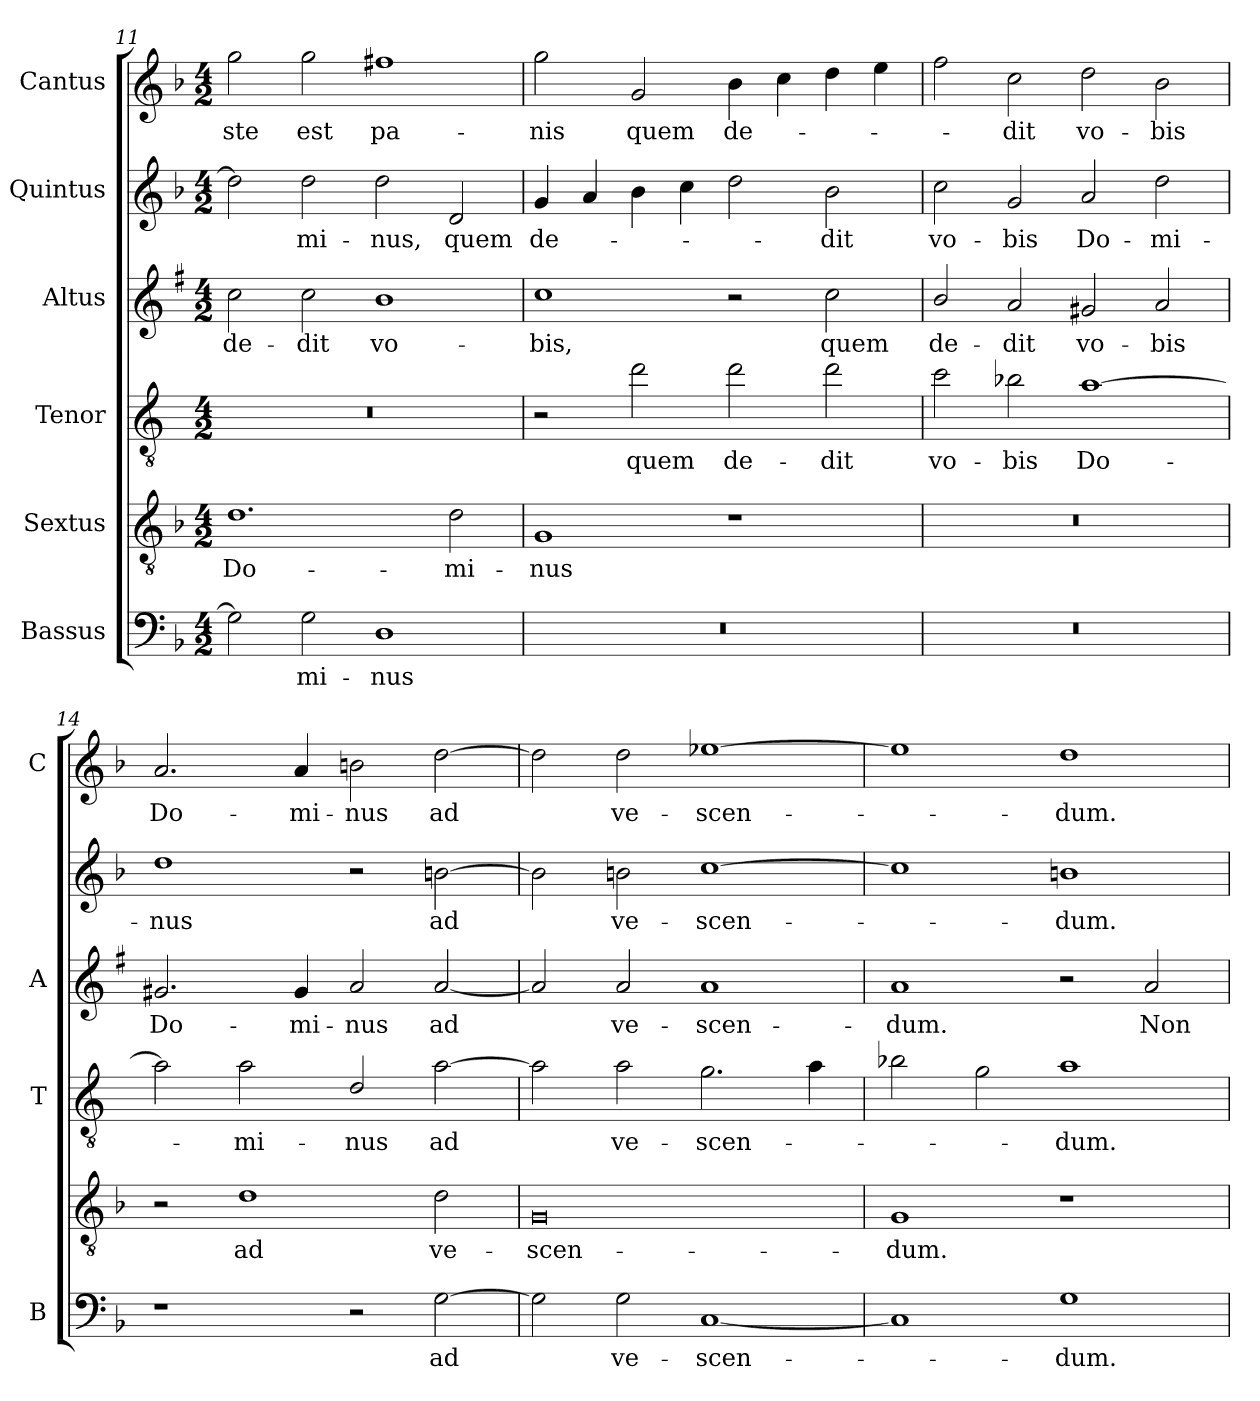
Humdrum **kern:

**kern	**text	**kern	**text	**kern	**text	**kern	**text	**kern	**text	**kern	**text
*part6	*part6	*part5	*part5	*part4	*part4	*part3	*part3	*part2	*part2	*part1	*part1
*staff6	*staff6	*staff5	*staff5	*staff4	*staff4	*staff3	*staff3	*staff2	*staff2	*staff1	*staff1
*I"Bassus	*	*I"Sextus	*	*I"Tenor	*	*I"Altus	*	*I"Quintus	*	*I"Cantus	*
*I'B	*	*	*	*I'T	*	*I'A	*	*	*	*I'C	*
!!LO:PB:g=z
*clefF4	*	*clefGv2	*	*clefGv2	*	*clefG2	*	*clefG2	*	*clefG2	*
*	*	*	*	*ITrd4c7	*	*ITrd1c2	*	*	*	*	*
*k[b-]	*	*k[b-]	*	*k[b-]	*	*k[b-]	*	*k[b-]	*	*k[b-]	*
*F:	*	*F:	*	*F:	*	*F:	*	*F:	*	*F:	*
*M4/2	*	*M4/2	*	*M4/2	*	*M4/2	*	*M4/2	*	*M4/2	*
=11	=11	=11	=11	=11	=11	=11	=11	=11	=11	=11	=11
!	!	!	!LO:LY:b	!	!	!	!LO:LY:b	!	!	!	!LO:LY:b
2G\]	.	1.d	Do-	0r	.	2b-\	de-	2dd\]	.	2gg\	-ste
!	!LO:LY:b	!	!	!	!	!	!LO:LY:b	!	!LO:LY:b	!	!LO:LY:b
2G\	-mi-	.	.	.	.	2b-\	-dit	2dd\	-mi-	2gg\	est
!	!LO:LY:b	!	!	!	!	!	!LO:LY:b	!	!LO:LY:b	!	!LO:LY:b
1D	-nus	.	.	.	.	1a	vo-	2dd\	-nus,	1ff#X	pa-
!	!	!	!LO:LY:b	!	!	!	!	!	!LO:LY:b	!	!
.	.	2d\	-mi-	.	.	.	.	2d/	quem	.	.
=12	=12	=12	=12	=12	=12	=12	=12	=12	=12	=12	=12
!	!	!	!LO:LY:b	!	!	!	!LO:LY:b	!	!LO:LY:b	!	!LO:LY:b
0r	.	1G	-nus	2r	.	1b-	-bis,	4g/	de-	2gg\	-nis
.	.	.	.	.	.	.	.	4a/	.	.	.
!	!	!	!	!	!LO:LY:b	!	!	!	!	!	!LO:LY:b
.	.	.	.	2g\	quem	.	.	4b-\	.	2g/	quem
.	.	.	.	.	.	.	.	4cc\	.	.	.
!	!	!	!	!	!LO:LY:b	!	!	!	!	!	!LO:LY:b
.	.	1r	.	2g\	de-	2r	.	2dd\	.	4b-\	de-
.	.	.	.	.	.	.	.	.	.	4cc\	.
!	!	!	!	!	!LO:LY:b	!	!LO:LY:b	!	!LO:LY:b	!	!
.	.	.	.	2g\	-dit	2b-\	quem	2b-\	-dit	4dd\	.
.	.	.	.	.	.	.	.	.	.	4ee\	.
=13	=13	=13	=13	=13	=13	=13	=13	=13	=13	=13	=13
!	!	!	!	!	!LO:LY:b	!	!LO:LY:b	!	!LO:LY:b	!	!
0r	.	0r	.	2f\	vo-	2a/	de-	2cc\	vo-	2ff\	.
!	!	!	!	!	!LO:LY:b	!	!LO:LY:b	!	!LO:LY:b	!	!LO:LY:b
.	.	.	.	2e-X\	-bis	2g/	-dit	2g/	-bis	2cc\	-dit
!	!	!	!	!	!LO:LY:b	!	!LO:LY:b	!	!LO:LY:b	!	!LO:LY:b
.	.	.	.	[1d	Do-	2f#X/	vo-	2a/	Do-	2dd\	vo-
!	!	!	!	!	!	!	!LO:LY:b	!	!LO:LY:b	!	!LO:LY:b
.	.	.	.	.	.	2g/	-bis	2dd\	-mi-	2b-\	-bis
=14	=14	=14	=14	=14	=14	=14	=14	=14	=14	=14	=14
!	!	!	!	!	!	!	!LO:LY:b	!	!LO:LY:b	!	!LO:LY:b
1r	.	2r	.	2d\]	.	2.f#X/	Do-	1dd	-nus	2.a/	Do-
!	!	!	!LO:LY:b	!	!LO:LY:b	!	!	!	!	!	!
.	.	1d	ad	2d\	-mi-	.	.	.	.	.	.
!	!	!	!	!	!	!	!LO:LY:b	!	!	!	!LO:LY:b
.	.	.	.	.	.	4f#/	-mi-	.	.	4a/	-mi-
!	!	!	!	!	!LO:LY:b	!	!LO:LY:b	!	!	!	!LO:LY:b
2r	.	.	.	2G/	-nus	2g/	-nus	2r	.	2bn\	-nus
!	!LO:LY:b	!	!LO:LY:b	!	!LO:LY:b	!	!LO:LY:b	!	!LO:LY:b	!	!LO:LY:b
[2G\	ad	2d\	ve-	[2d\	ad	[2g/	ad	[2bn\	ad	[2dd\	ad
=15	=15	=15	=15	=15	=15	=15	=15	=15	=15	=15	=15
!	!	!	!LO:LY:b	!	!	!	!	!	!	!	!
2G\]	.	0G	-scen-	2d\]	.	2g/]	.	2b\]	.	2dd\]	.
!	!LO:LY:b	!	!	!	!LO:LY:b	!	!LO:LY:b	!	!LO:LY:b	!	!LO:LY:b
2G\	ve-	.	.	2d\	ve-	2g/	ve-	2bn\	ve-	2dd\	ve-
!	!LO:LY:b	!	!	!	!LO:LY:b	!	!LO:LY:b	!	!LO:LY:b	!	!LO:LY:b
[1C	-scen-	.	.	2.c\	-scen-	1g	-scen-	[1cc	-scen-	[1ee-X	-scen-
.	.	.	.	4d\	.	.	.	.	.	.	.
!!LO:LB:g=z
=16	=16	=16	=16	=16	=16	=16	=16	=16	=16	=16	=16
!	!	!	!LO:LY:b	!	!	!	!LO:LY:b	!	!	!	!
1C]	.	1G	-dum.	2e-X\	.	1g	-dum.	1cc]	.	1ee-]	.
.	.	.	.	2c\	.	.	.	.	.	.	.
!	!LO:LY:b	!	!	!	!LO:LY:b	!	!	!	!LO:LY:b	!	!LO:LY:b
1G	-dum.	1r	.	1d	-dum.	2r	.	1bn	-dum.	1dd	-dum.
!	!	!	!	!	!	!	!LO:LY:b	!	!	!	!
.	.	.	.	.	.	2g/	Non	.	.	.	.
=	=	=	=	=	=	=	=	=	=	=	=
*-	*-	*-	*-	*-	*-	*-	*-	*-	*-	*-	*-
